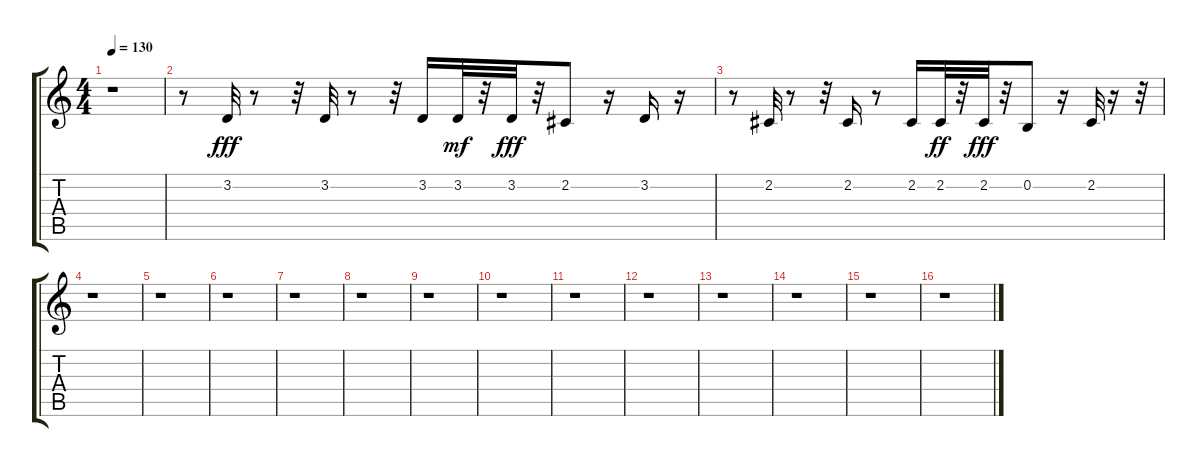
\track "" {instrument voiceoohs}
\staff {score tabs}
\tuning (E4 B3 G3 D3 A2 E2) {hide}
\ts (4 4)
\tempo 130
\clef g2
\ks c
r.1{dy fff} |
r.8 3.2.32 r.8 r.32 3.2.32 r.8 r.32 3.2.16 3.2.32{dy mf} r.32 3.2.32{dy fff} r.32 2.2.8 r.16 3.2.16 r.16 |
r.8 2.2.32 r.8 r.32 2.2.16 r.8 2.2.16 2.2.32{dy ff} r.32 2.2.32{dy fff} r.32 0.2.8 r.16 2.2.32 r.16 r.32 |
r.1 |
r.1 |
r.1 |
r.1 |
r.1 |
r.1 |
r.1 |
r.1 |
r.1 |
r.1 |
r.1 |
r.1 |
r.1
